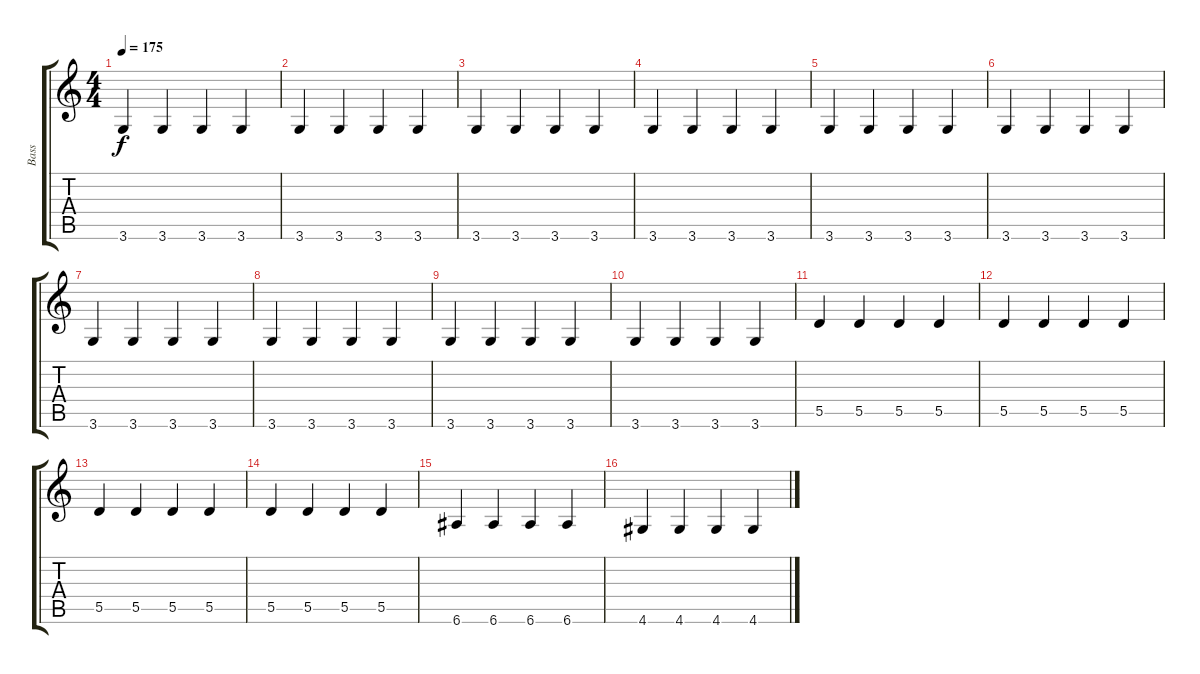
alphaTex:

\track ("Bass" "Bass") {instrument fretlessbass}
\staff {score tabs}
\tuning (E4 B3 G3 D3 A2 E2) {hide}
\ts (4 4)
\tempo 175
\clef g2
\ks c
3.6.4{dy f} 3.6.4 3.6.4 3.6.4 |
3.6.4 3.6.4 3.6.4 3.6.4 |
3.6.4 3.6.4 3.6.4 3.6.4 |
3.6.4 3.6.4 3.6.4 3.6.4 |
3.6.4 3.6.4 3.6.4 3.6.4 |
3.6.4 3.6.4 3.6.4 3.6.4 |
3.6.4 3.6.4 3.6.4 3.6.4 |
3.6.4 3.6.4 3.6.4 3.6.4 |
3.6.4 3.6.4 3.6.4 3.6.4 |
3.6.4 3.6.4 3.6.4 3.6.4 |
5.5.4 5.5.4 5.5.4 5.5.4 |
5.5.4 5.5.4 5.5.4 5.5.4 |
5.5.4 5.5.4 5.5.4 5.5.4 |
5.5.4 5.5.4 5.5.4 5.5.4 |
6.6.4 6.6.4 6.6.4 6.6.4 |
4.6.4 4.6.4 4.6.4 4.6.4
